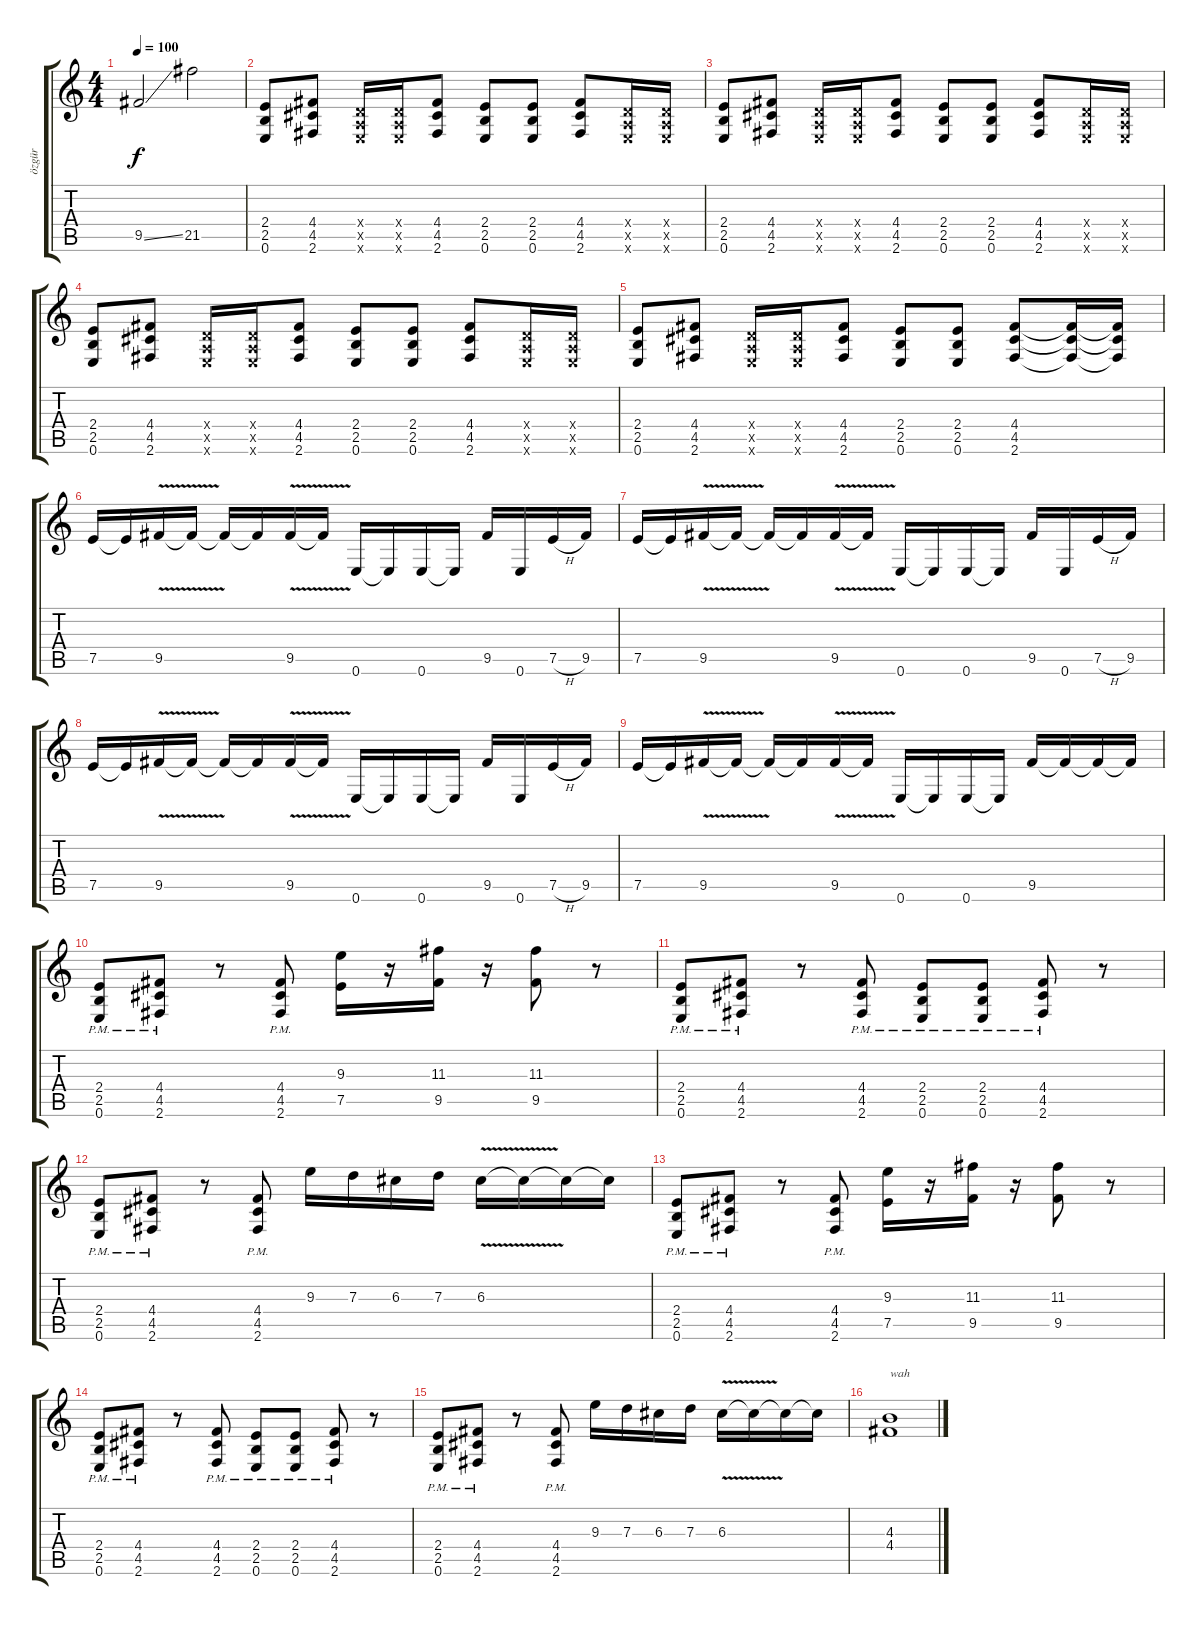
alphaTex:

\track ("özgür" "özgür") {instrument overdrivenguitar}
\staff {score tabs}
\tuning (E4 B3 G3 D3 A2 E2) {hide}
\ts (4 4)
\tempo 100
\clef g2
\ks c
9.5{ss}.2{dy f} 21.5.2 |
(2.4 2.5 0.6).8 (4.4 4.5 2.6).8 (0.4{x} 0.5{x} 0.6{x}).16 (0.4{x} 0.5{x} 0.6{x}).16 (4.4 4.5 2.6).8 (2.4 2.5 0.6).8 (2.4 2.5 0.6).8 (4.4 4.5 2.6).8 (0.4{x} 0.5{x} 0.6{x}).16 (0.4{x} 0.5{x} 0.6{x}).16 |
(2.4 2.5 0.6).8 (4.4 4.5 2.6).8 (0.4{x} 0.5{x} 0.6{x}).16 (0.4{x} 0.5{x} 0.6{x}).16 (4.4 4.5 2.6).8 (2.4 2.5 0.6).8 (2.4 2.5 0.6).8 (4.4 4.5 2.6).8 (0.4{x} 0.5{x} 0.6{x}).16 (0.4{x} 0.5{x} 0.6{x}).16 |
(2.4 2.5 0.6).8 (4.4 4.5 2.6).8 (0.4{x} 0.5{x} 0.6{x}).16 (0.4{x} 0.5{x} 0.6{x}).16 (4.4 4.5 2.6).8 (2.4 2.5 0.6).8 (2.4 2.5 0.6).8 (4.4 4.5 2.6).8 (0.4{x} 0.5{x} 0.6{x}).16 (0.4{x} 0.5{x} 0.6{x}).16 |
(2.4 2.5 0.6).8 (4.4 4.5 2.6).8 (0.4{x} 0.5{x} 0.6{x}).16 (0.4{x} 0.5{x} 0.6{x}).16 (4.4 4.5 2.6).8 (2.4 2.5 0.6).8 (2.4 2.5 0.6).8 (4.4 4.5 2.6).8 (4.4{t} 4.5{t} 2.6{t}).16 (4.4{t} 4.5{t} 2.6{t}).16 |
7.5.16 7.5{t}.16 9.5{v}.16 9.5{t}.16 9.5{t}.16 9.5{t}.16 9.5{v}.16 9.5{t}.16 0.6.16 0.6{t}.16 0.6.16 0.6{t}.16 9.5.16 0.6.16 7.5{h}.16 9.5.16 |
7.5.16 7.5{t}.16 9.5{v}.16 9.5{t}.16 9.5{t}.16 9.5{t}.16 9.5{v}.16 9.5{t}.16 0.6.16 0.6{t}.16 0.6.16 0.6{t}.16 9.5.16 0.6.16 7.5{h}.16 9.5.16 |
7.5.16 7.5{t}.16 9.5{v}.16 9.5{t}.16 9.5{t}.16 9.5{t}.16 9.5{v}.16 9.5{t}.16 0.6.16 0.6{t}.16 0.6.16 0.6{t}.16 9.5.16 0.6.16 7.5{h}.16 9.5.16 |
7.5.16 7.5{t}.16 9.5{v}.16 9.5{t}.16 9.5{t}.16 9.5{t}.16 9.5{v}.16 9.5{t}.16 0.6.16 0.6{t}.16 0.6.16 0.6{t}.16 9.5.16 9.5{t}.16 9.5{t}.16 9.5{t}.16 |
(2.4{pm} 2.5{pm} 0.6{pm}).8 (4.4{pm} 4.5{pm} 2.6{pm}).8 r.8 (4.4{pm} 4.5{pm} 2.6{pm}).8 (9.3 7.5).16 r.16 (11.3 9.5).16 r.16 (11.3 9.5).8 r.8 |
(2.4{pm} 2.5{pm} 0.6{pm}).8 (4.4{pm} 4.5{pm} 2.6{pm}).8 r.8 (4.4{pm} 4.5{pm} 2.6{pm}).8 (2.4{pm} 2.5{pm} 0.6{pm}).8 (2.4{pm} 2.5{pm} 0.6{pm}).8 (4.4{pm} 4.5{pm} 2.6{pm}).8 r.8 |
(2.4{pm} 2.5{pm} 0.6{pm}).8 (4.4{pm} 4.5{pm} 2.6{pm}).8 r.8 (4.4{pm} 4.5{pm} 2.6{pm}).8 9.3.16 7.3.16 6.3.16 7.3.16 6.3{v}.16 6.3{t}.16 6.3{t}.16 6.3{t}.16 |
(2.4{pm} 2.5{pm} 0.6{pm}).8 (4.4{pm} 4.5{pm} 2.6{pm}).8 r.8 (4.4{pm} 4.5{pm} 2.6{pm}).8 (9.3 7.5).16 r.16 (11.3 9.5).16 r.16 (11.3 9.5).8 r.8 |
(2.4{pm} 2.5{pm} 0.6{pm}).8 (4.4{pm} 4.5{pm} 2.6{pm}).8 r.8 (4.4{pm} 4.5{pm} 2.6{pm}).8 (2.4{pm} 2.5{pm} 0.6{pm}).8 (2.4{pm} 2.5{pm} 0.6{pm}).8 (4.4{pm} 4.5{pm} 2.6{pm}).8 r.8 |
(2.4{pm} 2.5{pm} 0.6{pm}).8 (4.4{pm} 4.5{pm} 2.6{pm}).8 r.8 (4.4{pm} 4.5{pm} 2.6{pm}).8 9.3.16 7.3.16 6.3.16 7.3.16 6.3{v}.16 6.3{t}.16 6.3{t}.16 6.3{t}.16 |
(4.3 4.4).1{txt "wah"}
